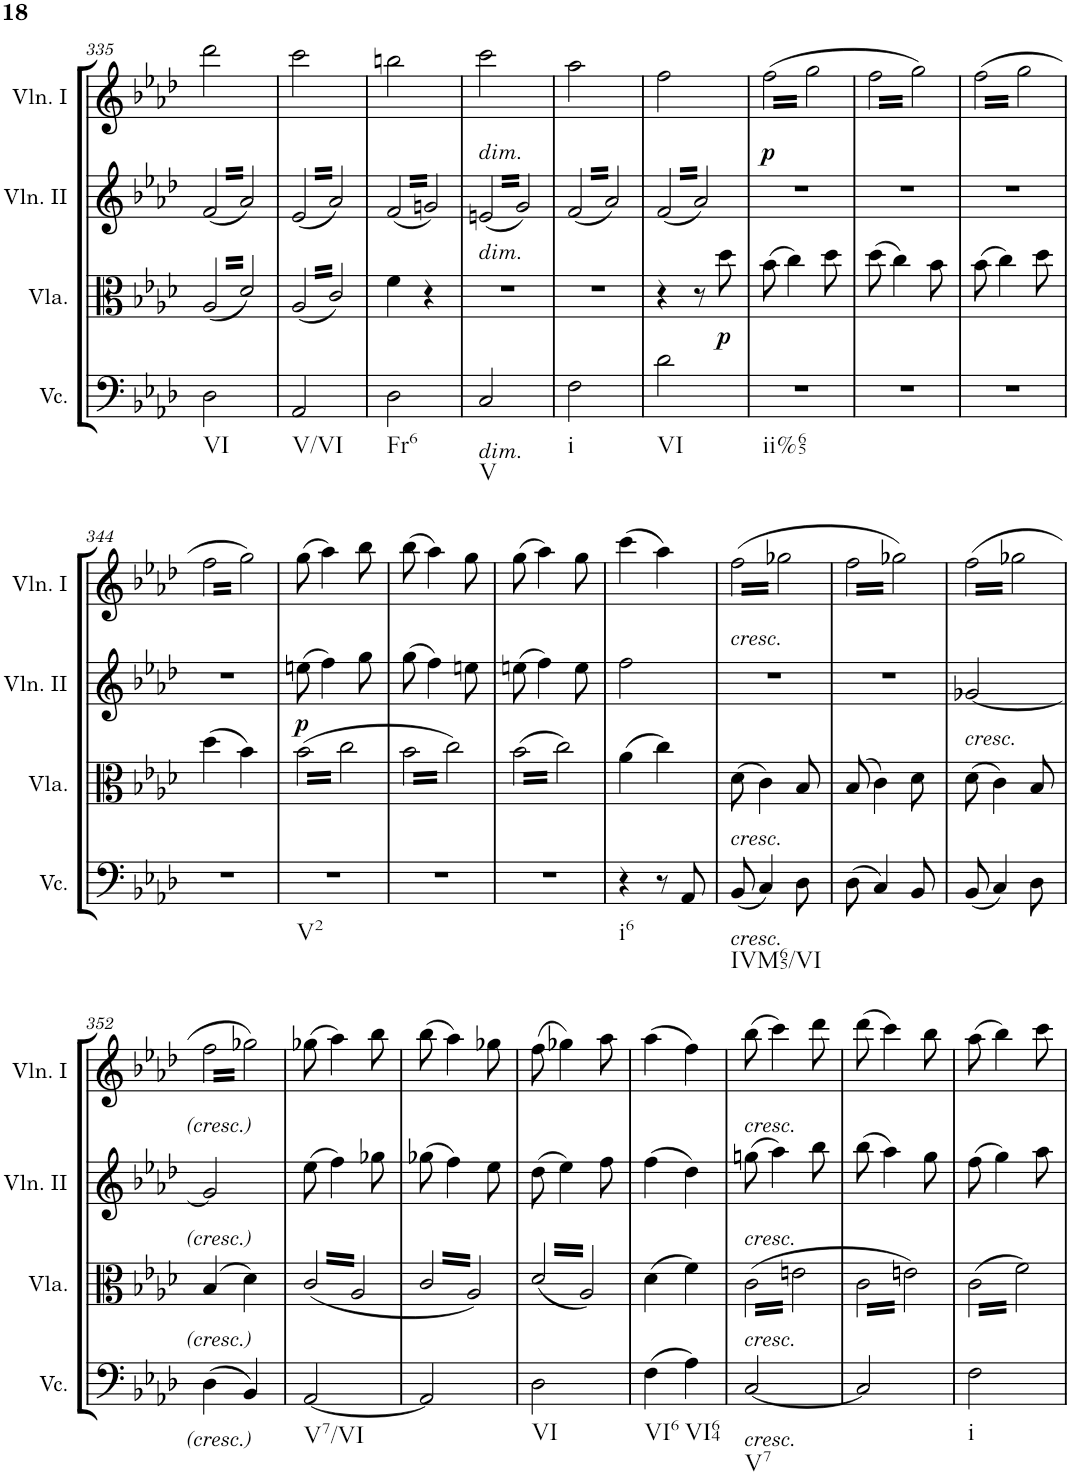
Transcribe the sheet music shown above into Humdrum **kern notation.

**kern	**kern	**dynam	**kern	**dynam	**kern	**dynam
*part4	*part3	*part3	*part2	*part2	*part1	*part1
*staff4	*staff3	*staff3	*staff2	*staff2	*staff1	*staff1
*I"Violoncello	*I"Viola	*	*I"Violino II	*	*I"Violino I	*
*I'Vc.	*I'Vla.	*	*I'Vln. II	*	*I'Vln. I	*
!!LO:PB:g=z
*clefF4	*clefC3	*	*clefG2	*	*clefG2	*
*k[b-e-a-d-]	*k[b-e-a-d-]	*	*k[b-e-a-d-]	*	*k[b-e-a-d-]	*
*M2/4	*M2/4	*	*M2/4	*	*M2/4	*
=335	=335	=335	=335	=335	=335	=335
!LO:TX:b:t=VI	!	!	!	!	!	!
*	*tremolo	*	*	*	*	*
*	*	*	*tremolo	*	*	*
2D-\	(32A-/LLL	.	(32f/LLL	.	2ddd-\	.
.	32d-/)	.	32a-/)	.	.	.
.	32A-/	.	32f/	.	.	.
.	32d-/)	.	32a-/)	.	.	.
.	32A-/	.	32f/	.	.	.
.	32d-/)	.	32a-/)	.	.	.
.	32A-/	.	32f/	.	.	.
.	32d-/)	.	32a-/)	.	.	.
.	32A-/	.	32f/	.	.	.
.	32d-/)	.	32a-/)	.	.	.
.	32A-/	.	32f/	.	.	.
.	32d-/)	.	32a-/)	.	.	.
.	32A-/	.	32f/	.	.	.
.	32d-/)	.	32a-/)	.	.	.
.	32A-/	.	32f/	.	.	.
.	32d-/)JJJ	.	32a-/)JJJ	.	.	.
=336	=336	=336	=336	=336	=336	=336
!LO:TX:b:t=V/VI	!	!	!	!	!	!
2AA-/	(32A-/LLL	.	(32e-/LLL	.	2ccc\	.
.	32c/)	.	32a-/)	.	.	.
.	32A-/	.	32e-/	.	.	.
.	32c/)	.	32a-/)	.	.	.
.	32A-/	.	32e-/	.	.	.
.	32c/)	.	32a-/)	.	.	.
.	32A-/	.	32e-/	.	.	.
.	32c/)	.	32a-/)	.	.	.
.	32A-/	.	32e-/	.	.	.
.	32c/)	.	32a-/)	.	.	.
.	32A-/	.	32e-/	.	.	.
.	32c/)	.	32a-/)	.	.	.
.	32A-/	.	32e-/	.	.	.
.	32c/)	.	32a-/)	.	.	.
.	32A-/	.	32e-/	.	.	.
.	32c/)JJJ	.	32a-/)JJJ	.	.	.
*	*Xtremolo	*	*	*	*	*
=337	=337	=337	=337	=337	=337	=337
!LO:TX:b:t=Fr6	!	!	!	!	!	!
2D-\	4f\	.	(32f/LLL	.	2bbn\	.
.	.	.	32gn/)	.	.	.
.	.	.	32f/	.	.	.
.	.	.	32gn/)	.	.	.
.	.	.	32f/	.	.	.
.	.	.	32gn/)	.	.	.
.	.	.	32f/	.	.	.
.	.	.	32gn/)	.	.	.
.	4r	.	32f/	.	.	.
.	.	.	32gn/)	.	.	.
.	.	.	32f/	.	.	.
.	.	.	32gn/)	.	.	.
.	.	.	32f/	.	.	.
.	.	.	32gn/)	.	.	.
.	.	.	32f/	.	.	.
.	.	.	32gn/)JJJ	.	.	.
=338	=338	=338	=338	=338	=338	=338
!	!	!	!	!	!LO:TX:b:i:t=dim.	!
!	!	!	!LO:TX:b:i:t=dim.	!	!	!
!LO:TX:b:i:t=dim.	!	!	!	!	!	!
!LO:TX:b:t=V	!	!	!	!	!	!
2C/	2r	.	(32en/LLL	.	2ccc\	.
.	.	.	32g/)	.	.	.
.	.	.	32en/	.	.	.
.	.	.	32g/)	.	.	.
.	.	.	32en/	.	.	.
.	.	.	32g/)	.	.	.
.	.	.	32en/	.	.	.
.	.	.	32g/)	.	.	.
.	.	.	32en/	.	.	.
.	.	.	32g/)	.	.	.
.	.	.	32en/	.	.	.
.	.	.	32g/)	.	.	.
.	.	.	32en/	.	.	.
.	.	.	32g/)	.	.	.
.	.	.	32en/	.	.	.
.	.	.	32g/)JJJ	.	.	.
=339	=339	=339	=339	=339	=339	=339
!LO:TX:b:t=i	!	!	!	!	!	!
2F\	2r	.	(32f/LLL	.	2aa-\	.
.	.	.	32a-/)	.	.	.
.	.	.	32f/	.	.	.
.	.	.	32a-/)	.	.	.
.	.	.	32f/	.	.	.
.	.	.	32a-/)	.	.	.
.	.	.	32f/	.	.	.
.	.	.	32a-/)	.	.	.
.	.	.	32f/	.	.	.
.	.	.	32a-/)	.	.	.
.	.	.	32f/	.	.	.
.	.	.	32a-/)	.	.	.
.	.	.	32f/	.	.	.
.	.	.	32a-/)	.	.	.
.	.	.	32f/	.	.	.
.	.	.	32a-/)JJJ	.	.	.
=340	=340	=340	=340	=340	=340	=340
!LO:TX:b:t=VI	!	!	!	!	!	!
2d-\	4r	.	(32f/LLL	.	2ff\	.
.	.	.	32a-/)	.	.	.
.	.	.	32f/	.	.	.
.	.	.	32a-/)	.	.	.
.	.	.	32f/	.	.	.
.	.	.	32a-/)	.	.	.
.	.	.	32f/	.	.	.
.	.	.	32a-/)	.	.	.
.	8r	.	32f/	.	.	.
.	.	.	32a-/)	.	.	.
.	.	.	32f/	.	.	.
.	.	.	32a-/)	.	.	.
!	!	!LO:DY:b	!	!	!	!
.	8dd-\	p	32f/	.	.	.
.	.	.	32a-/)	.	.	.
.	.	.	32f/	.	.	.
.	.	.	32a-/)JJJ	.	.	.
*	*	*	*Xtremolo	*	*	*
=341	=341	=341	=341	=341	=341	=341
!LO:TX:b:t=ii%65	!	!	!	!	!	!
!	!	!	!	!	!	!LO:DY:b
*	*	*	*	*	*tremolo	*
2r	(8b-\	.	2r	.	(32ff\LLL	p
.	.	.	.	.	32gg\	.
.	.	.	.	.	32ff\	.
.	.	.	.	.	32gg\	.
.	4cc\)	.	.	.	32ff\	.
.	.	.	.	.	32gg\	.
.	.	.	.	.	32ff\	.
.	.	.	.	.	32gg\	.
.	.	.	.	.	32ff\	.
.	.	.	.	.	32gg\	.
.	.	.	.	.	32ff\	.
.	.	.	.	.	32gg\	.
.	8dd-\	.	.	.	32ff\	.
.	.	.	.	.	32gg\	.
.	.	.	.	.	32ff\	.
.	.	.	.	.	32gg\JJJ	.
=342	=342	=342	=342	=342	=342	=342
2r	(8dd-\	.	2r	.	32ff\LLL	.
.	.	.	.	.	32gg\)	.
.	.	.	.	.	32ff\	.
.	.	.	.	.	32gg\)	.
.	4cc\)	.	.	.	32ff\	.
.	.	.	.	.	32gg\)	.
.	.	.	.	.	32ff\	.
.	.	.	.	.	32gg\)	.
.	.	.	.	.	32ff\	.
.	.	.	.	.	32gg\)	.
.	.	.	.	.	32ff\	.
.	.	.	.	.	32gg\)	.
.	8b-\	.	.	.	32ff\	.
.	.	.	.	.	32gg\)	.
.	.	.	.	.	32ff\	.
.	.	.	.	.	32gg\)JJJ	.
=343	=343	=343	=343	=343	=343	=343
2r	(8b-\	.	2r	.	(32ff\LLL	.
.	.	.	.	.	32gg\	.
.	.	.	.	.	32ff\	.
.	.	.	.	.	32gg\	.
.	4cc\)	.	.	.	32ff\	.
.	.	.	.	.	32gg\	.
.	.	.	.	.	32ff\	.
.	.	.	.	.	32gg\	.
.	.	.	.	.	32ff\	.
.	.	.	.	.	32gg\	.
.	.	.	.	.	32ff\	.
.	.	.	.	.	32gg\	.
.	8dd-\	.	.	.	32ff\	.
.	.	.	.	.	32gg\	.
.	.	.	.	.	32ff\	.
.	.	.	.	.	32gg\JJJ	.
!!LO:LB:g=z
=344	=344	=344	=344	=344	=344	=344
2r	(4dd-\	.	2r	.	32ff\LLL	.
.	.	.	.	.	32gg\)	.
.	.	.	.	.	32ff\	.
.	.	.	.	.	32gg\)	.
.	.	.	.	.	32ff\	.
.	.	.	.	.	32gg\)	.
.	.	.	.	.	32ff\	.
.	.	.	.	.	32gg\)	.
.	4b-\)	.	.	.	32ff\	.
.	.	.	.	.	32gg\)	.
.	.	.	.	.	32ff\	.
.	.	.	.	.	32gg\)	.
.	.	.	.	.	32ff\	.
.	.	.	.	.	32gg\)	.
.	.	.	.	.	32ff\	.
.	.	.	.	.	32gg\)JJJ	.
*	*	*	*	*	*Xtremolo	*
=345	=345	=345	=345	=345	=345	=345
!LO:TX:b:t=V2	!	!	!	!	!	!
!	!	!	!	!LO:DY:b	!	!
*	*tremolo	*	*	*	*	*
2r	(32b-\LLL	.	(8een\	p	(8gg\	.
.	32cc\	.	.	.	.	.
.	32b-\	.	.	.	.	.
.	32cc\	.	.	.	.	.
.	32b-\	.	4ff\)	.	4aa-\)	.
.	32cc\	.	.	.	.	.
.	32b-\	.	.	.	.	.
.	32cc\	.	.	.	.	.
.	32b-\	.	.	.	.	.
.	32cc\	.	.	.	.	.
.	32b-\	.	.	.	.	.
.	32cc\	.	.	.	.	.
.	32b-\	.	8gg\	.	8bb-\	.
.	32cc\	.	.	.	.	.
.	32b-\	.	.	.	.	.
.	32cc\JJJ	.	.	.	.	.
=346	=346	=346	=346	=346	=346	=346
2r	32b-\LLL	.	(8gg\	.	(8bb-\	.
.	32cc\)	.	.	.	.	.
.	32b-\	.	.	.	.	.
.	32cc\)	.	.	.	.	.
.	32b-\	.	4ff\)	.	4aa-\)	.
.	32cc\)	.	.	.	.	.
.	32b-\	.	.	.	.	.
.	32cc\)	.	.	.	.	.
.	32b-\	.	.	.	.	.
.	32cc\)	.	.	.	.	.
.	32b-\	.	.	.	.	.
.	32cc\)	.	.	.	.	.
.	32b-\	.	8een\	.	8gg\	.
.	32cc\)	.	.	.	.	.
.	32b-\	.	.	.	.	.
.	32cc\)JJJ	.	.	.	.	.
=347	=347	=347	=347	=347	=347	=347
2r	(32b-\LLL	.	(8een\	.	(8gg\	.
.	32cc\)	.	.	.	.	.
.	32b-\	.	.	.	.	.
.	32cc\)	.	.	.	.	.
.	32b-\	.	4ff\)	.	4aa-\)	.
.	32cc\)	.	.	.	.	.
.	32b-\	.	.	.	.	.
.	32cc\)	.	.	.	.	.
.	32b-\	.	.	.	.	.
.	32cc\)	.	.	.	.	.
.	32b-\	.	.	.	.	.
.	32cc\)	.	.	.	.	.
.	32b-\	.	8ee\	.	8gg\	.
.	32cc\)	.	.	.	.	.
.	32b-\	.	.	.	.	.
.	32cc\)JJJ	.	.	.	.	.
*	*Xtremolo	*	*	*	*	*
=348	=348	=348	=348	=348	=348	=348
!LO:TX:b:t=i6	!	!	!	!	!	!
4r	(4a-\	.	2ff\	.	(4ccc\	.
.	.	.	.	.	.	.
.	.	.	.	.	.	.
.	.	.	.	.	.	.
.	.	.	.	.	.	.
.	.	.	.	.	.	.
.	.	.	.	.	.	.
.	.	.	.	.	.	.
8r	4cc\)	.	.	.	4aa-\)	.
8AA-/	.	.	.	.	.	.
=349	=349	=349	=349	=349	=349	=349
!	!	!	!	!	!LO:TX:b:i:t=cresc.	!
!	!LO:TX:b:i:t=cresc.	!	!	!	!	!
!LO:TX:b:i:t=cresc.	!	!	!	!	!	!
!LO:TX:b:t=IVM65/VI	!	!	!	!	!	!
*	*	*	*	*	*tremolo	*
(8BB-/	(8d-\	.	2r	.	(32ff\LLL	.
.	.	.	.	.	32gg-X\	.
.	.	.	.	.	32ff\	.
.	.	.	.	.	32gg-X\	.
4C/)	4c\)	.	.	.	32ff\	.
.	.	.	.	.	32gg-X\	.
.	.	.	.	.	32ff\	.
.	.	.	.	.	32gg-X\	.
.	.	.	.	.	32ff\	.
.	.	.	.	.	32gg-X\	.
.	.	.	.	.	32ff\	.
.	.	.	.	.	32gg-X\	.
8D-\	8B-/	.	.	.	32ff\	.
.	.	.	.	.	32gg-X\	.
.	.	.	.	.	32ff\	.
.	.	.	.	.	32gg-X\JJJ	.
=350	=350	=350	=350	=350	=350	=350
(8D-\	(8B-/	.	2r	.	32ff\LLL	.
.	.	.	.	.	32gg-X\)	.
.	.	.	.	.	32ff\	.
.	.	.	.	.	32gg-X\)	.
4C/)	4c\)	.	.	.	32ff\	.
.	.	.	.	.	32gg-X\)	.
.	.	.	.	.	32ff\	.
.	.	.	.	.	32gg-X\)	.
.	.	.	.	.	32ff\	.
.	.	.	.	.	32gg-X\)	.
.	.	.	.	.	32ff\	.
.	.	.	.	.	32gg-X\)	.
8BB-/	8d-\	.	.	.	32ff\	.
.	.	.	.	.	32gg-X\)	.
.	.	.	.	.	32ff\	.
.	.	.	.	.	32gg-X\)JJJ	.
=351	=351	=351	=351	=351	=351	=351
!	!	!	!LO:TX:b:i:t=cresc.	!	!	!
(8BB-/	(8d-\	.	[2g-X/	.	(32ff\LLL	.
.	.	.	.	.	32gg-X\	.
.	.	.	.	.	32ff\	.
.	.	.	.	.	32gg-X\	.
4C/)	4c\)	.	.	.	32ff\	.
.	.	.	.	.	32gg-X\	.
.	.	.	.	.	32ff\	.
.	.	.	.	.	32gg-X\	.
.	.	.	.	.	32ff\	.
.	.	.	.	.	32gg-X\	.
.	.	.	.	.	32ff\	.
.	.	.	.	.	32gg-X\	.
8D-\	8B-/	.	.	.	32ff\	.
.	.	.	.	.	32gg-X\	.
.	.	.	.	.	32ff\	.
.	.	.	.	.	32gg-X\JJJ	.
!!LO:LB:g=z
=352	=352	=352	=352	=352	=352	=352
(4D-\	(4B-/	.	2g-/]	.	32ff\LLL	.
.	.	.	.	.	32gg-X\)	.
.	.	.	.	.	32ff\	.
.	.	.	.	.	32gg-X\)	.
.	.	.	.	.	32ff\	.
.	.	.	.	.	32gg-X\)	.
.	.	.	.	.	32ff\	.
.	.	.	.	.	32gg-X\)	.
4BB-/)	4d-\)	.	.	.	32ff\	.
.	.	.	.	.	32gg-X\)	.
.	.	.	.	.	32ff\	.
.	.	.	.	.	32gg-X\)	.
.	.	.	.	.	32ff\	.
.	.	.	.	.	32gg-X\)	.
.	.	.	.	.	32ff\	.
.	.	.	.	.	32gg-X\)JJJ	.
*	*	*	*	*	*Xtremolo	*
=353	=353	=353	=353	=353	=353	=353
!LO:TX:b:t=V7/VI	!	!	!	!	!	!
*	*tremolo	*	*	*	*	*
[2AA-/	(<32c/LLL	.	(8ee-\	.	(8gg-X\	.
.	32A-/	.	.	.	.	.
.	32c/	.	.	.	.	.
.	32A-/	.	.	.	.	.
.	32c/	.	4ff\)	.	4aa-\)	.
.	32A-/	.	.	.	.	.
.	32c/	.	.	.	.	.
.	32A-/	.	.	.	.	.
.	32c/	.	.	.	.	.
.	32A-/	.	.	.	.	.
.	32c/	.	.	.	.	.
.	32A-/	.	.	.	.	.
.	32c/	.	8gg-X\	.	8bb-\	.
.	32A-/	.	.	.	.	.
.	32c/	.	.	.	.	.
.	32A-/JJJ	.	.	.	.	.
=354	=354	=354	=354	=354	=354	=354
2AA-/]	32c/LLL	.	(8gg-X\	.	(8bb-\	.
.	32A-/)	.	.	.	.	.
.	32c/	.	.	.	.	.
.	32A-/)	.	.	.	.	.
.	32c/	.	4ff\)	.	4aa-\)	.
.	32A-/)	.	.	.	.	.
.	32c/	.	.	.	.	.
.	32A-/)	.	.	.	.	.
.	32c/	.	.	.	.	.
.	32A-/)	.	.	.	.	.
.	32c/	.	.	.	.	.
.	32A-/)	.	.	.	.	.
.	32c/	.	8ee-\	.	8gg-X\	.
.	32A-/)	.	.	.	.	.
.	32c/	.	.	.	.	.
.	32A-/)JJJ	.	.	.	.	.
=355	=355	=355	=355	=355	=355	=355
!LO:TX:b:t=VI	!	!	!	!	!	!
2D-\	(32d-/LLL	.	(8dd-\	.	(8ff\	.
.	32A-/)	.	.	.	.	.
.	32d-/	.	.	.	.	.
.	32A-/)	.	.	.	.	.
.	32d-/	.	4ee-\)	.	4gg-X\)	.
.	32A-/)	.	.	.	.	.
.	32d-/	.	.	.	.	.
.	32A-/)	.	.	.	.	.
.	32d-/	.	.	.	.	.
.	32A-/)	.	.	.	.	.
.	32d-/	.	.	.	.	.
.	32A-/)	.	.	.	.	.
.	32d-/	.	8ff\	.	8aa-\	.
.	32A-/)	.	.	.	.	.
.	32d-/	.	.	.	.	.
.	32A-/)JJJ	.	.	.	.	.
*	*Xtremolo	*	*	*	*	*
=356	=356	=356	=356	=356	=356	=356
!LO:TX:b:t=VI6	!	!	!	!	!	!
(4F\	(4d-\	.	(4ff\	.	(4aa-\	.
.	.	.	.	.	.	.
.	.	.	.	.	.	.
.	.	.	.	.	.	.
.	.	.	.	.	.	.
.	.	.	.	.	.	.
.	.	.	.	.	.	.
.	.	.	.	.	.	.
!LO:TX:b:t=VI64	!	!	!	!	!	!
4A-\)	4f\)	.	4dd-\)	.	4ff\)	.
=357	=357	=357	=357	=357	=357	=357
!	!	!	!	!	!LO:TX:b:i:t=cresc.	!
!	!	!	!LO:TX:b:i:t=cresc.	!	!	!
!	!LO:TX:b:i:t=cresc.	!	!	!	!	!
!LO:TX:b:i:t=cresc.	!	!	!	!	!	!
!LO:TX:b:t=V7	!	!	!	!	!	!
*	*tremolo	*	*	*	*	*
[2C/	(32c\LLL	.	(8ggn\	.	(8bb-\	.
.	32en\	.	.	.	.	.
.	32c\	.	.	.	.	.
.	32en\	.	.	.	.	.
.	32c\	.	4aa-\)	.	4ccc\)	.
.	32en\	.	.	.	.	.
.	32c\	.	.	.	.	.
.	32en\	.	.	.	.	.
.	32c\	.	.	.	.	.
.	32en\	.	.	.	.	.
.	32c\	.	.	.	.	.
.	32en\	.	.	.	.	.
.	32c\	.	8bb-\	.	8ddd-\	.
.	32en\	.	.	.	.	.
.	32c\	.	.	.	.	.
.	32en\JJJ	.	.	.	.	.
=358	=358	=358	=358	=358	=358	=358
2C/]	32c\LLL	.	(8bb-\	.	(8ddd-\	.
.	32en\)	.	.	.	.	.
.	32c\	.	.	.	.	.
.	32en\)	.	.	.	.	.
.	32c\	.	4aa-\)	.	4ccc\)	.
.	32en\)	.	.	.	.	.
.	32c\	.	.	.	.	.
.	32en\)	.	.	.	.	.
.	32c\	.	.	.	.	.
.	32en\)	.	.	.	.	.
.	32c\	.	.	.	.	.
.	32en\)	.	.	.	.	.
.	32c\	.	8gg\	.	8bb-\	.
.	32en\)	.	.	.	.	.
.	32c\	.	.	.	.	.
.	32en\)JJJ	.	.	.	.	.
=359	=359	=359	=359	=359	=359	=359
!LO:TX:b:t=i	!	!	!	!	!	!
2F\	(32c\LLL	.	(8ff\	.	(8aa-\	.
.	32f\)	.	.	.	.	.
.	32c\	.	.	.	.	.
.	32f\)	.	.	.	.	.
.	32c\	.	4gg\)	.	4bb-\)	.
.	32f\)	.	.	.	.	.
.	32c\	.	.	.	.	.
.	32f\)	.	.	.	.	.
.	32c\	.	.	.	.	.
.	32f\)	.	.	.	.	.
.	32c\	.	.	.	.	.
.	32f\)	.	.	.	.	.
.	32c\	.	8aa-\	.	8ccc\	.
.	32f\)	.	.	.	.	.
.	32c\	.	.	.	.	.
.	32f\)JJJ	.	.	.	.	.
*	*Xtremolo	*	*	*	*	*
.	.	.	.	.	.	.
.	.	.	.	.	.	.
.	.	.	.	.	.	.
.	.	.	.	.	.	.
.	.	.	.	.	.	.
.	.	.	.	.	.	.
.	.	.	.	.	.	.
.	.	.	.	.	.	.
=	=	=	=	=	=	=
*-	*-	*-	*-	*-	*-	*-
